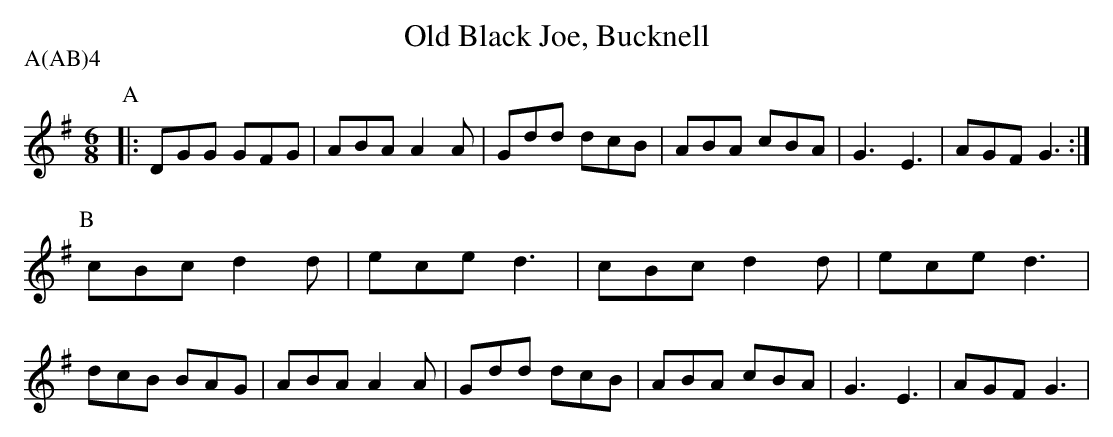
X:1
T:Old Black Joe, Bucknell
M:6/8
L:1/8
P:A(AB)4
K:G
P:A
|:DGG GFG|ABA A2A|Gdd dcB|ABA cBA|G3 E3|AGF G3:|
P:B
cBc d2d|ece d3 |cBc d2d|ece d3 |
dcB BAG|ABA A2A|Gdd dcB|ABA cBA|G3 E3|AGF G3|
